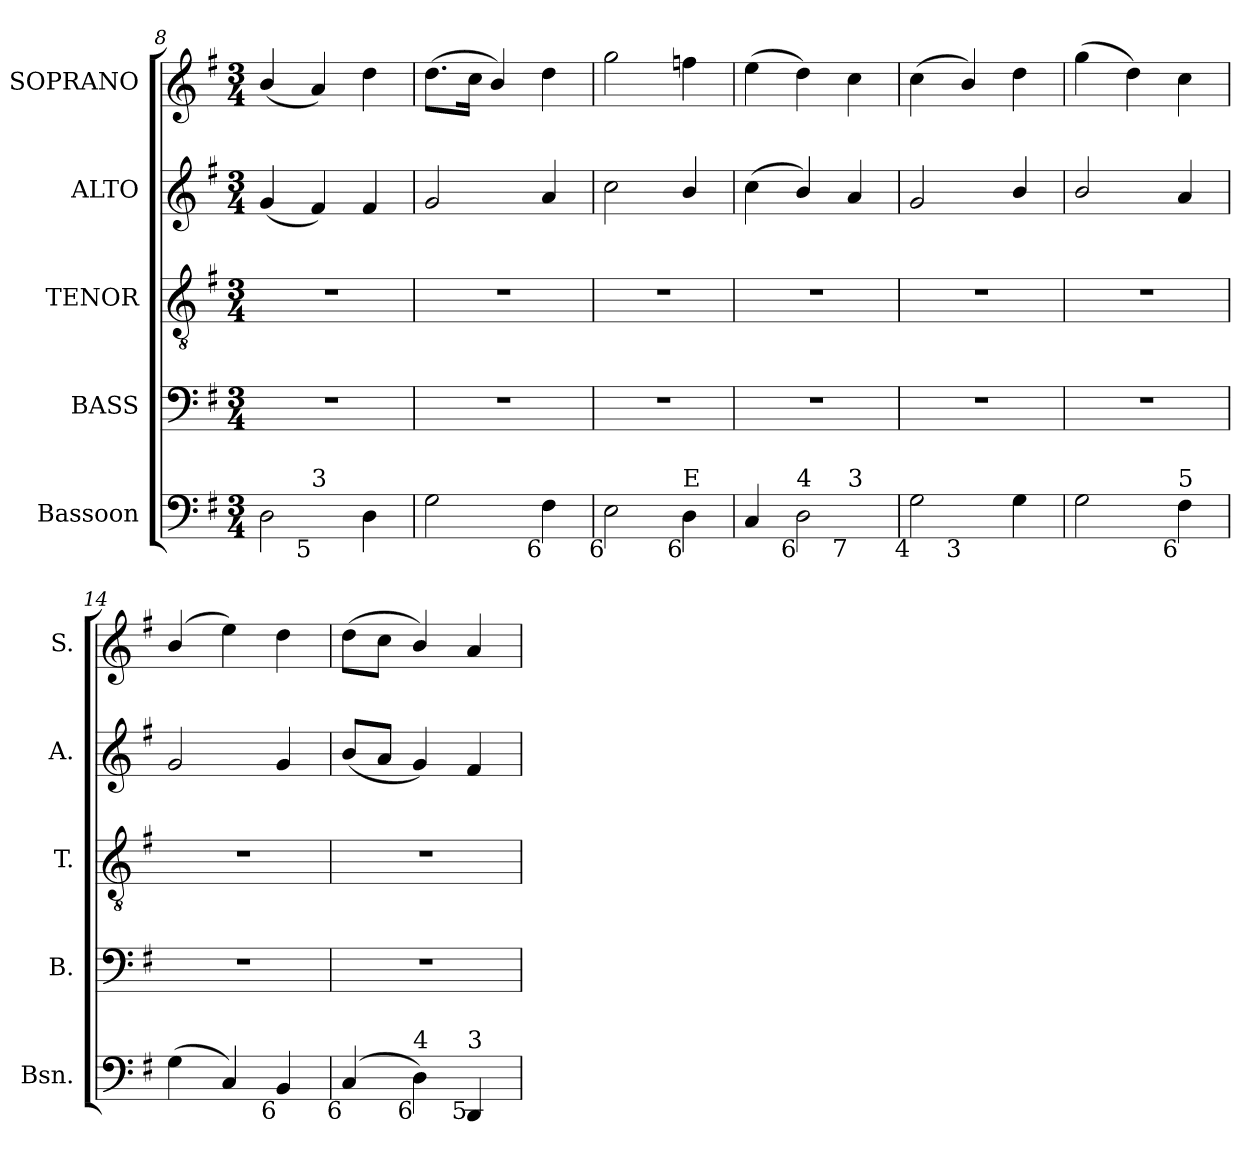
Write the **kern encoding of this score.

**kern	**kern	**kern	**kern	**kern
*part5	*part4	*part3	*part2	*part1
*staff5	*staff4	*staff3	*staff2	*staff1
*I"Bassoon	*I"BASS	*I"TENOR	*I"ALTO	*I"SOPRANO
*I'Bsn.	*I'B.	*I'T.	*I'A.	*I'S.
*clefF4	*clefF4	*clefGv2	*clefG2	*clefG2
*	*	*ITrd7c12	*	*
*k[f#]	*k[f#]	*k[f#]	*k[f#]	*k[f#]
*G:	*G:	*G:	*G:	*G:
*M3/4	*M3/4	*M3/4	*M3/4	*M3/4
=8	=8	=8	=8	=8
!LO:TX:b:rj:t=6	!	!	!	!
!LO:TX:t=4	!	!	!	!
!	!LO:N:vis=1	!LO:N:vis=1	!	!
*^	*	*	*	*
2Di\	4ryy	2.r	2.r	(4gi/	(4bi/
!	!LO:TX:b:rj:t=5	!	!	!	!
!	!LO:TX:t=3	!	!	!	!
.	2ryy	.	.	4f#i/)	4ai/)
4Di\	.	.	.	4f#i/	4ddi\
!!LO:LB:g=z
=9	=9	=9	=9	=9	=9
!LO:TX:b:t=Notes&colon;	!	!	!	!	!
!LO:TX:t=The original order of parts is 2nd. - 1st. - [Instrumental Bass] in the opening symphony and Tenor - [Alto] - Treble	!	!	!	!	!
!LO:TX:t=- [Bass] - [Instrumental Bass] thereafter. The alto part is printed in the treble clef, an octave above sounding pitch,	!	!	!	!	!
!LO:TX:t=in the source. The symphony between the verses is printed in the source with the 2nd. part given on the Tenor stave&colon;	!	!	!	!	!
!LO:TX:t=this has been given on the Alto stave in the present edition, and is given at the same octave here as in the source	!	!	!	!	!
!LO:TX:t=(it has not been transposed by an octave in transcription).	!	!	!	!	!
!LO:TX:t=The pairs of quavers in the two upper parts on beat 1 of bar 15 are printed in the source as small quaver grace	!	!	!	!	!
!LO:TX:t=notes slurred to full-sized crotchets, and have been editorially expanded in the present edition.	!	!	!	!	!
!LO:TX:t=Only the first verse of the text is underlaid in the source&colon; the other three verses given here are printed after the	!	!	!	!	!
!LO:TX:t=music and have here been underlaid editorially.	!	!	!	!	!
!	!	!LO:N:vis=1	!LO:N:vis=1	!	!
*v	*v	*	*	*	*
2Gi\	2.r	2.r	2gi/	(8.ddi\L
.	.	.	.	16cci\Jk
.	.	.	.	4bi/)
!LO:TX:b:rj:t=6	!	!	!	!
4F#i\	.	.	4ai/	4ddi\
=10	=10	=10	=10	=10
!LO:TX:b:rj:t=6	!	!	!	!
!	!LO:N:vis=1	!LO:N:vis=1	!	!
2Ei\	2.r	2.r	2cci\	2ggi\
!LO:TX:b:rj:t=6	!	!	!	!
!LO:TX:t=E	!	!	!	!
4Di\	.	.	4bi/	4ffni\
=11	=11	=11	=11	=11
!	!LO:N:vis=1	!LO:N:vis=1	!	!
*^	*	*	*	*
4Ci/	2ryy	2.r	2.r	(4cci\	(4eei\
!LO:TX:b:rj:t=6	!	!	!	!	!
!LO:TX:t=4	!	!	!	!	!
2Di\	.	.	.	4bi/)	4ddi\)
!	!LO:TX:b:rj:t=7	!	!	!	!
!	!LO:TX:t=3	!	!	!	!
.	4ryy	.	.	4ai/	4cci\
=12	=12	=12	=12	=12	=12
!LO:TX:b:rj:t=4	!	!	!	!	!
!	!	!LO:N:vis=1	!LO:N:vis=1	!	!
2Gi\	4ryy	2.r	2.r	2gi/	(4cci\
!	!LO:TX:b:rj:t=3	!	!	!	!
.	2ryy	.	.	.	4bi/)
4Gi\	.	.	.	4bi/	4ddi\
=13	=13	=13	=13	=13	=13
!	!	!LO:N:vis=1	!LO:N:vis=1	!	!
*v	*v	*	*	*	*
2Gi\	2.r	2.r	2bi/	(4ggi\
.	.	.	.	4ddi\)
!LO:TX:b:rj:t=6	!	!	!	!
!LO:TX:t=5	!	!	!	!
4F#i\	.	.	4ai/	4cci\
=14	=14	=14	=14	=14
!	!LO:N:vis=1	!LO:N:vis=1	!	!
(4Gi\	2.r	2.r	2gi/	(4bi/
4Ci/)	.	.	.	4eei\)
!LO:TX:b:rj:t=6	!	!	!	!
4BBi/	.	.	4gi/	4ddi\
=15	=15	=15	=15	=15
!LO:TX:b:rj:t=6	!	!	!	!
!	!LO:N:vis=1	!LO:N:vis=1	!	!
(4Ci/	2.r	2.r	(8bi/L	(8ddi\L
.	.	.	8ai/J	8cci\J
!LO:TX:b:rj:t=6	!	!	!	!
!LO:TX:t=4	!	!	!	!
4Di\)	.	.	4gi/)	4bi/)
!LO:TX:b:rj:t=5	!	!	!	!
!LO:TX:t=3	!	!	!	!
4DDi/	.	.	4f#i/	4ai/
=	=	=	=	=
*-	*-	*-	*-	*-
